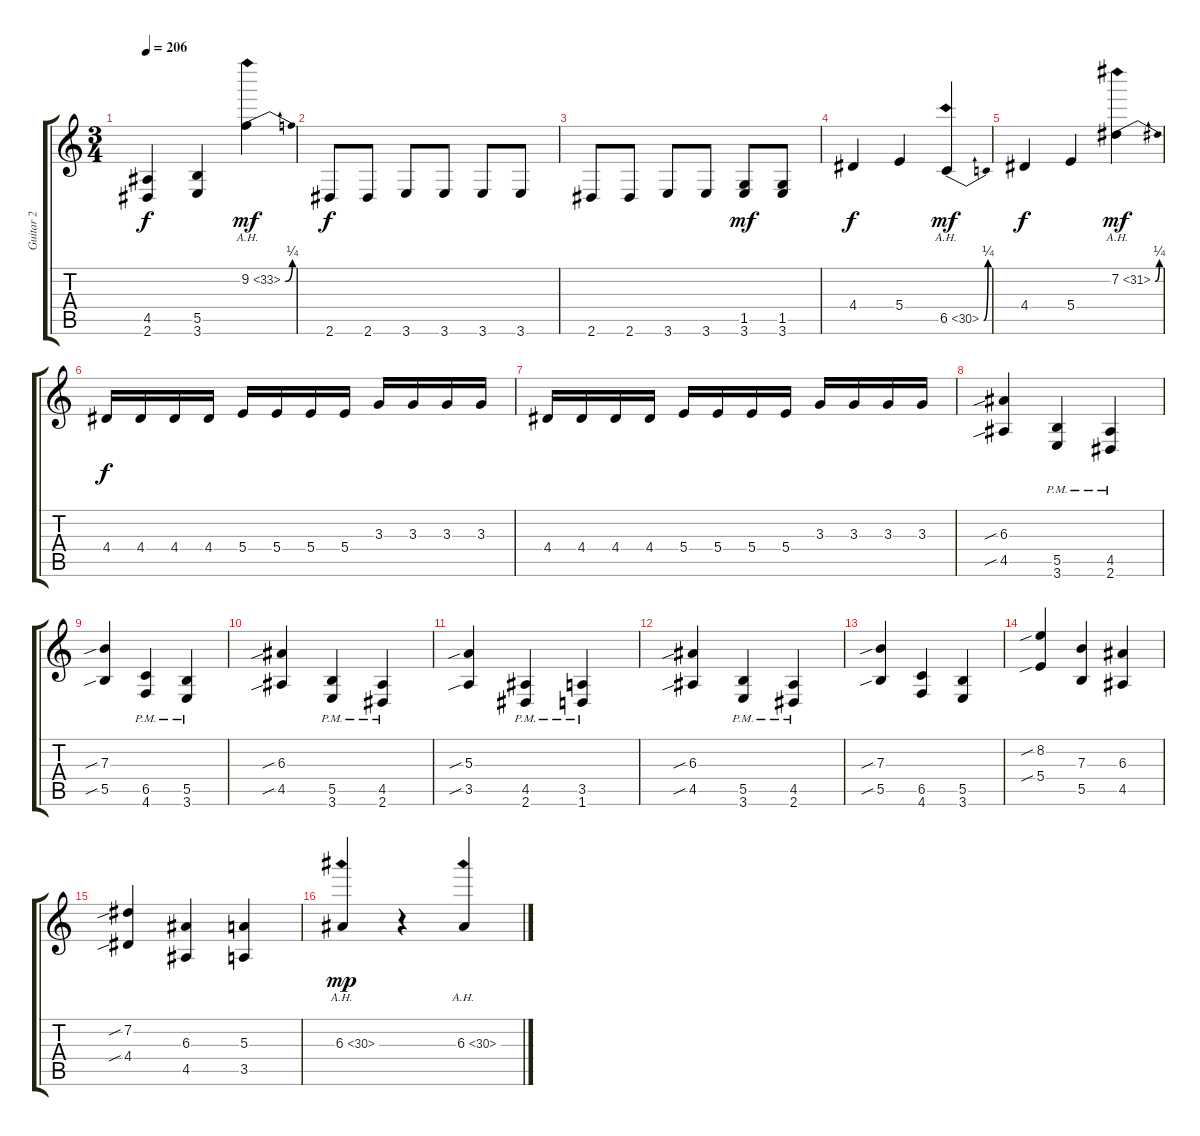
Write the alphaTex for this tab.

\track ("Guitar 2" "Guitar 2") {instrument distortionguitar}
\staff {score tabs}
\tuning (Db4 Ab3 E3 B2 Gb2 Db2) {hide}
\ts (3 4)
\tempo 206
\clef g2
\ks c
(4.5 2.6).4{dy f} (5.5 3.6).4 9.2{be (bend 0 0 60 1) ah 24}.4{dy mf} |
2.6.8{dy f} 2.6.8 3.6.8 3.6.8 3.6.8 3.6.8 |
2.6.8 2.6.8 3.6.8 3.6.8 (1.5 3.6).8{dy mf} (1.5 3.6).8 |
4.4.4{dy f} 5.4.4 6.5{be (bend 0 0 60 1) ah 24}.4{dy mf} |
4.4.4{dy f} 5.4.4 7.2{be (bend 0 0 60 1) ah 24}.4{dy mf} |
4.4.16{dy f} 4.4.16 4.4.16 4.4.16 5.4.16 5.4.16 5.4.16 5.4.16 3.3.16 3.3.16 3.3.16 3.3.16 |
4.4.16 4.4.16 4.4.16 4.4.16 5.4.16 5.4.16 5.4.16 5.4.16 3.3.16 3.3.16 3.3.16 3.3.16 |
(6.3{sib} 4.5{sib}).4 (5.5{pm} 3.6{pm}).4 (4.5{pm} 2.6{pm}).4 |
(7.3{sib} 5.5{sib}).4 (6.5{pm} 4.6{pm}).4 (5.5{pm} 3.6{pm}).4 |
(6.3{sib} 4.5{sib}).4 (5.5{pm} 3.6{pm}).4 (4.5{pm} 2.6{pm}).4 |
(5.3{sib} 3.5{sib}).4 (4.5{pm} 2.6{pm}).4 (3.5{pm} 1.6{pm}).4 |
(6.3{sib} 4.5{sib}).4 (5.5{pm} 3.6{pm}).4 (4.5{pm} 2.6{pm}).4 |
(7.3{sib} 5.5{sib}).4 (6.5 4.6).4 (5.5 3.6).4 |
(8.2{sib} 5.4{sib}).4 (7.3 5.5).4 (6.3 4.5).4 |
(7.2{sib} 4.4{sib}).4 (6.3 4.5).4 (5.3 3.5).4 |
6.3{ah 24}.4{dy mp} r.4 6.3{ah 24}.4
